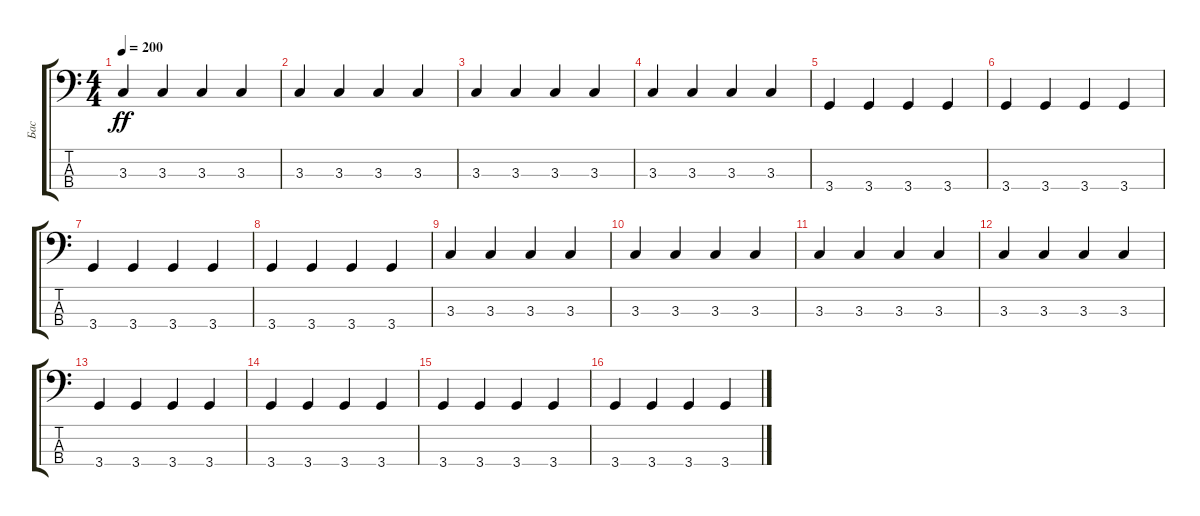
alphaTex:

\track ("Бас" "Бас") {instrument electricbassfinger}
\staff {score tabs}
\tuning (G2 D2 A1 E1) {hide}
\ts (4 4)
\tempo 200
\clef f4
\ks c
3.3.4{dy ff instrument electricbassfinger} 3.3.4 3.3.4 3.3.4 |
3.3.4 3.3.4 3.3.4 3.3.4 |
3.3.4 3.3.4 3.3.4 3.3.4 |
3.3.4 3.3.4 3.3.4 3.3.4 |
3.4.4 3.4.4 3.4.4 3.4.4 |
3.4.4 3.4.4 3.4.4 3.4.4 |
3.4.4 3.4.4 3.4.4 3.4.4 |
3.4.4 3.4.4 3.4.4 3.4.4 |
3.3.4 3.3.4 3.3.4 3.3.4 |
3.3.4 3.3.4 3.3.4 3.3.4 |
3.3.4 3.3.4 3.3.4 3.3.4 |
3.3.4 3.3.4 3.3.4 3.3.4 |
3.4.4 3.4.4 3.4.4 3.4.4 |
3.4.4 3.4.4 3.4.4 3.4.4 |
3.4.4 3.4.4 3.4.4 3.4.4 |
3.4.4 3.4.4 3.4.4 3.4.4
